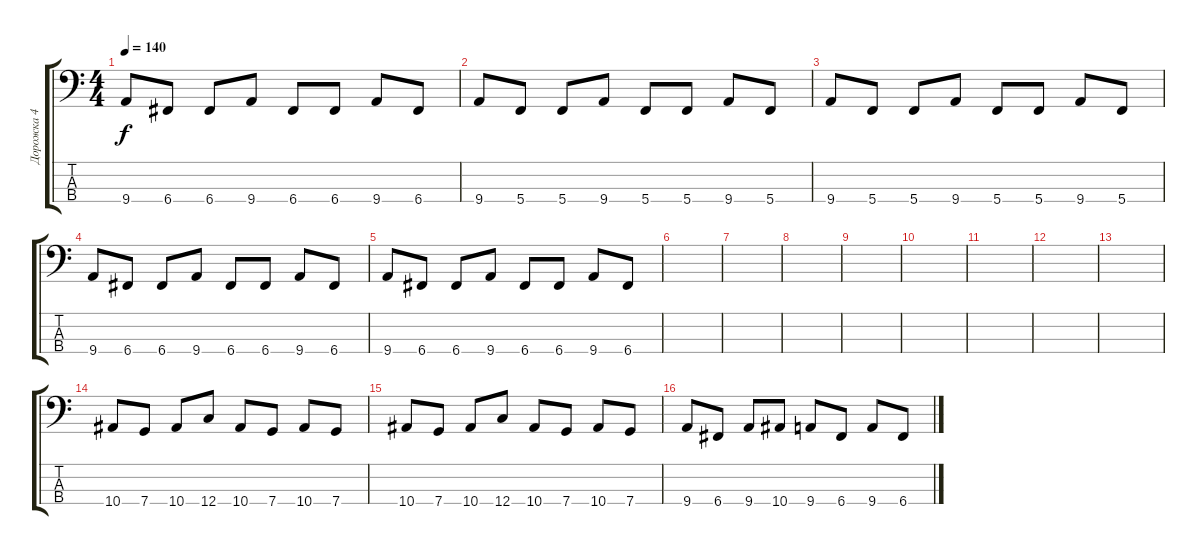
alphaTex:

\track ("Дорожка 4" "Дорожка 4") {instrument electricbassfinger}
\staff {score tabs}
\tuning (F2 C2 G1 C1) {hide}
\ts (4 4)
\tempo 140
\clef f4
\ks c
9.4.8{dy f} 6.4.8 6.4.8 9.4.8 6.4.8 6.4.8 9.4.8 6.4.8 |
9.4.8 5.4.8 5.4.8 9.4.8 5.4.8 5.4.8 9.4.8 5.4.8 |
9.4.8 5.4.8 5.4.8 9.4.8 5.4.8 5.4.8 9.4.8 5.4.8 |
9.4.8 6.4.8 6.4.8 9.4.8 6.4.8 6.4.8 9.4.8 6.4.8 |
9.4.8 6.4.8 6.4.8 9.4.8 6.4.8 6.4.8 9.4.8 6.4.8 |
|
|
|
|
|
|
|
|
10.4.8 7.4.8 10.4.8 12.4.8 10.4.8 7.4.8 10.4.8 7.4.8 |
10.4.8 7.4.8 10.4.8 12.4.8 10.4.8 7.4.8 10.4.8 7.4.8 |
9.4.8 6.4.8 9.4.8 10.4.8 9.4.8 6.4.8 9.4.8 6.4.8
